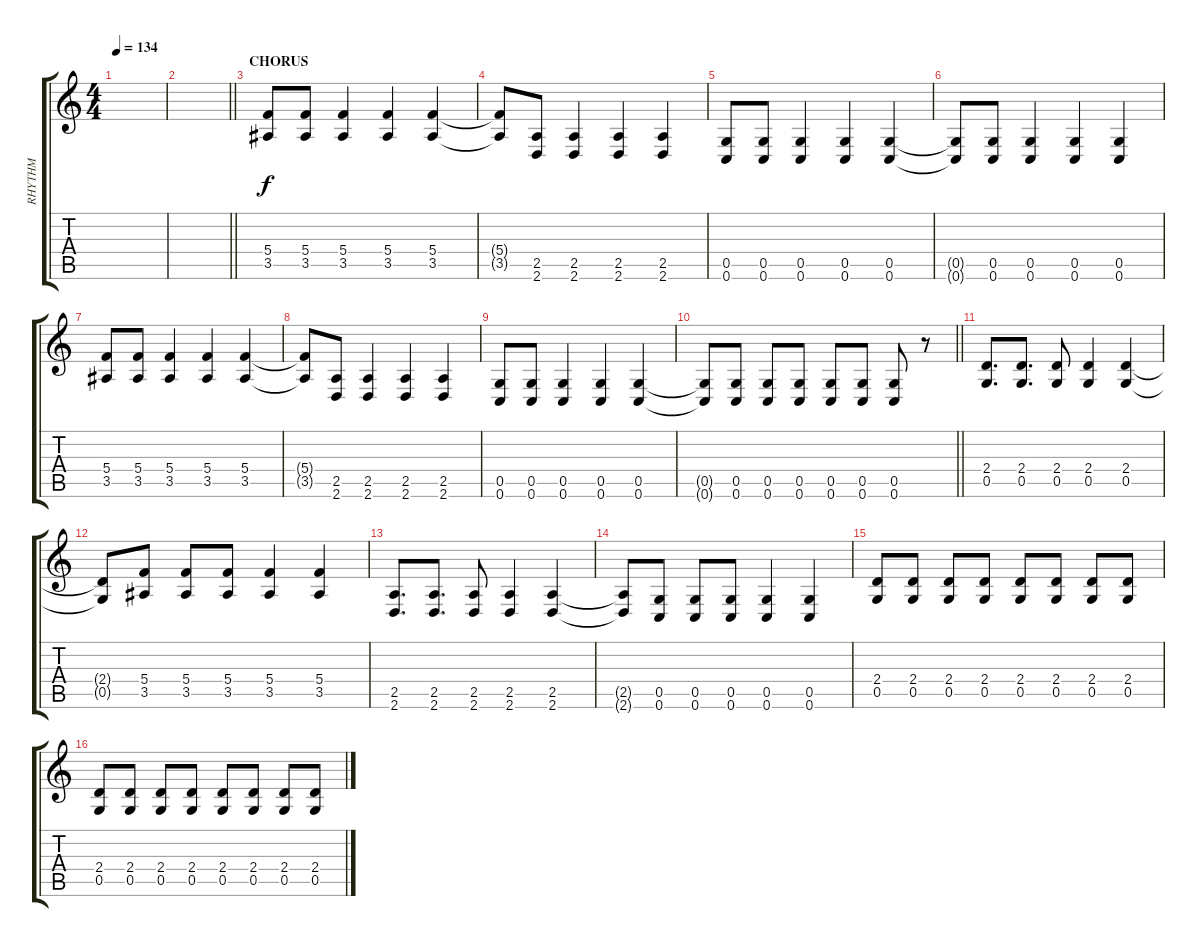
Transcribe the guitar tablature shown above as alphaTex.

\track ("RHYTHM" "RHYTHM") {instrument distortionguitar}
\staff {score tabs}
\tuning (D4 A3 F3 C3 G2 C2) {hide}
\ts (4 4)
\section ("" "")
\tempo 134
\clef g2
\ks c
|
\barLineRight lightlight
|
\section ("" "CHORUS")
(5.4 3.5).8 (5.4 3.5).8 (5.4 3.5).4 (5.4 3.5).4 (5.4 3.5).4 |
(5.4{t} 3.5{t}).8 (2.5 2.6).8 (2.5 2.6).4 (2.5 2.6).4 (2.5 2.6).4 |
(0.5 0.6).8 (0.5 0.6).8 (0.5 0.6).4 (0.5 0.6).4 (0.5 0.6).4 |
(0.5{t} 0.6{t}).8 (0.5 0.6).8 (0.5 0.6).4 (0.5 0.6).4 (0.5 0.6).4 |
(5.4 3.5).8 (5.4 3.5).8 (5.4 3.5).4 (5.4 3.5).4 (5.4 3.5).4 |
(5.4{t} 3.5{t}).8 (2.5 2.6).8 (2.5 2.6).4 (2.5 2.6).4 (2.5 2.6).4 |
(0.5 0.6).8 (0.5 0.6).8 (0.5 0.6).4 (0.5 0.6).4 (0.5 0.6).4 |
\barLineRight lightlight
(0.5{t} 0.6{t}).8 (0.5 0.6).8 (0.5 0.6).8 (0.5 0.6).8 (0.5 0.6).8 (0.5 0.6).8 (0.5 0.6).8 r.8 |
\section ("" "")
(2.4 0.5).8{d} (2.4 0.5).8{d} (2.4 0.5).8 (2.4 0.5).4 (2.4 0.5).4 |
(2.4{t} 0.5{t}).8 (5.4 3.5).8 (5.4 3.5).8 (5.4 3.5).8 (5.4 3.5).4 (5.4 3.5).4 |
(2.5 2.6).8{d} (2.5 2.6).8{d} (2.5 2.6).8 (2.5 2.6).4 (2.5 2.6).4 |
(2.5{t} 2.6{t}).8 (0.5 0.6).8 (0.5 0.6).8 (0.5 0.6).8 (0.5 0.6).4 (0.5 0.6).4 |
(2.4 0.5).8 (2.4 0.5).8 (2.4 0.5).8 (2.4 0.5).8 (2.4 0.5).8 (2.4 0.5).8 (2.4 0.5).8 (2.4 0.5).8 |
(2.4 0.5).8 (2.4 0.5).8 (2.4 0.5).8 (2.4 0.5).8 (2.4 0.5).8 (2.4 0.5).8 (2.4 0.5).8 (2.4 0.5).8
